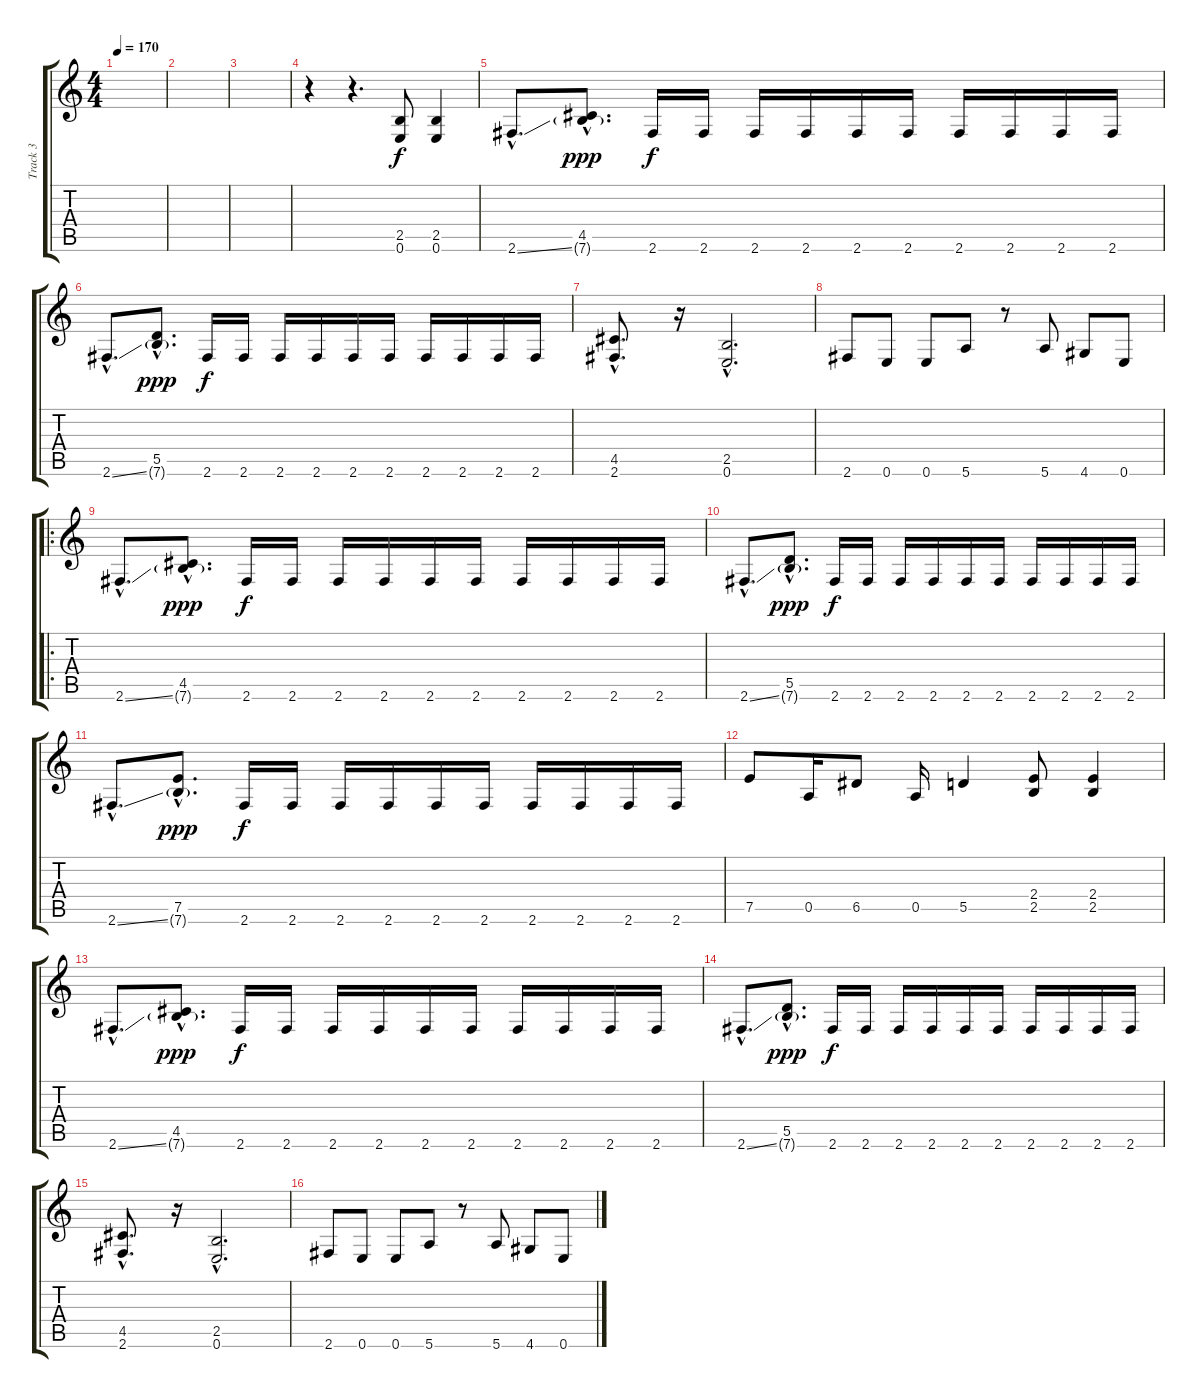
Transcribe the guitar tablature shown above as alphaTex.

\track ("Track 3" "Track 3") {instrument distortionguitar}
\staff {score tabs}
\tuning (E4 B3 G3 D3 A2 E2) {hide}
\ts (4 4)
\tempo 170
\clef g2
\ks c
|
|
|
r.4 r.4{d} (2.5 0.6).8 (2.5 0.6).4 |
2.6{ss hac}.8{d} (4.5{hac} 7.6{g hac}).8{d dy ppp} 2.6.16{dy f} 2.6.16 2.6.16 2.6.16 2.6.16 2.6.16 2.6.16 2.6.16 2.6.16 2.6.16 |
2.6{ss hac}.8{d} (5.5{hac} 7.6{g hac}).8{d dy ppp} 2.6.16{dy f} 2.6.16 2.6.16 2.6.16 2.6.16 2.6.16 2.6.16 2.6.16 2.6.16 2.6.16 |
(4.5{hac} 2.6{hac}).8{d} r.16 (2.5{hac} 0.6{hac}).2{d} |
2.6.8 0.6.8 0.6.8 5.6.8 r.8 5.6.8 4.6.8 0.6.8 |
\ro
2.6{ss hac}.8{d} (4.5{hac} 7.6{g hac}).8{d dy ppp} 2.6.16{dy f} 2.6.16 2.6.16 2.6.16 2.6.16 2.6.16 2.6.16 2.6.16 2.6.16 2.6.16 |
2.6{ss hac}.8{d} (5.5{hac} 7.6{g hac}).8{d dy ppp} 2.6.16{dy f} 2.6.16 2.6.16 2.6.16 2.6.16 2.6.16 2.6.16 2.6.16 2.6.16 2.6.16 |
2.6{ss hac}.8{d} (7.5{hac} 7.6{g hac}).8{d dy ppp} 2.6.16{dy f} 2.6.16 2.6.16 2.6.16 2.6.16 2.6.16 2.6.16 2.6.16 2.6.16 2.6.16 |
7.5.8 0.5.16 6.5.8 0.5.16 5.5.4 (2.4 2.5).8 (2.4 2.5).4 |
2.6{ss hac}.8{d} (4.5{hac} 7.6{g hac}).8{d dy ppp} 2.6.16{dy f} 2.6.16 2.6.16 2.6.16 2.6.16 2.6.16 2.6.16 2.6.16 2.6.16 2.6.16 |
2.6{ss hac}.8{d} (5.5{hac} 7.6{g hac}).8{d dy ppp} 2.6.16{dy f} 2.6.16 2.6.16 2.6.16 2.6.16 2.6.16 2.6.16 2.6.16 2.6.16 2.6.16 |
(4.5{hac} 2.6{hac}).8{d} r.16 (2.5{hac} 0.6{hac}).2{d} |
2.6.8 0.6.8 0.6.8 5.6.8 r.8 5.6.8 4.6.8 0.6.8
